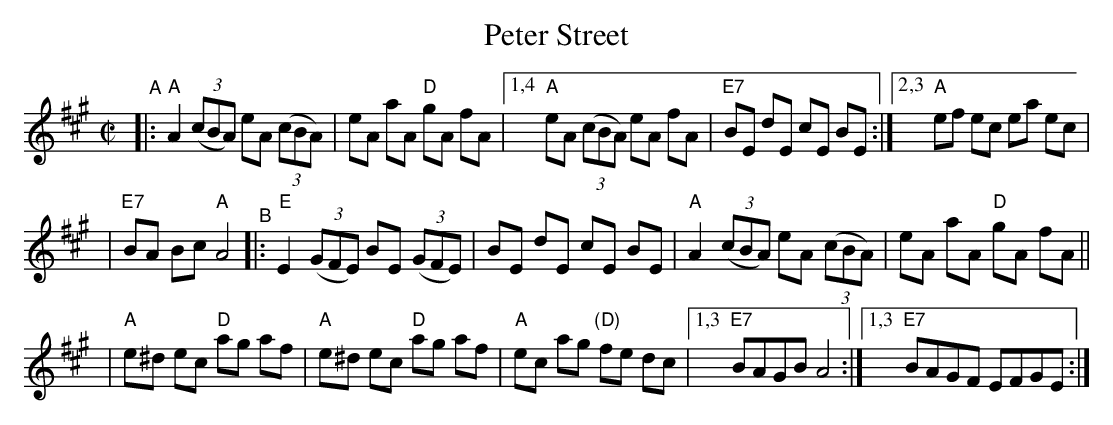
X:1
T: Peter Street
M: C|
L: 1/8
K: A
"^A"\
|: "A"A2 ((3cBA) eA ((3cBA) | eA aA "D"gA fA |[1,4 "A"eA ((3cBA) eA fA | "E7"BE dE cE BE :|[2,3 "A"ef ec ea ec |
| "E7"BA Bc "A"A4 "^B"|: "E"E2 ((3GFE) BE ((3GFE) | BE dE cE BE | "A"A2 ((3cBA) eA ((3cBA) | eA aA "D"gA fA ||
| "A"e^d ec "D"ag af | "A"e^d ec "D"ag af | "A"ec ag "(D)"fe dc |[1,3 "E7"BAGB A4 :|[1,3 "E7"BAGF EFGE :|
